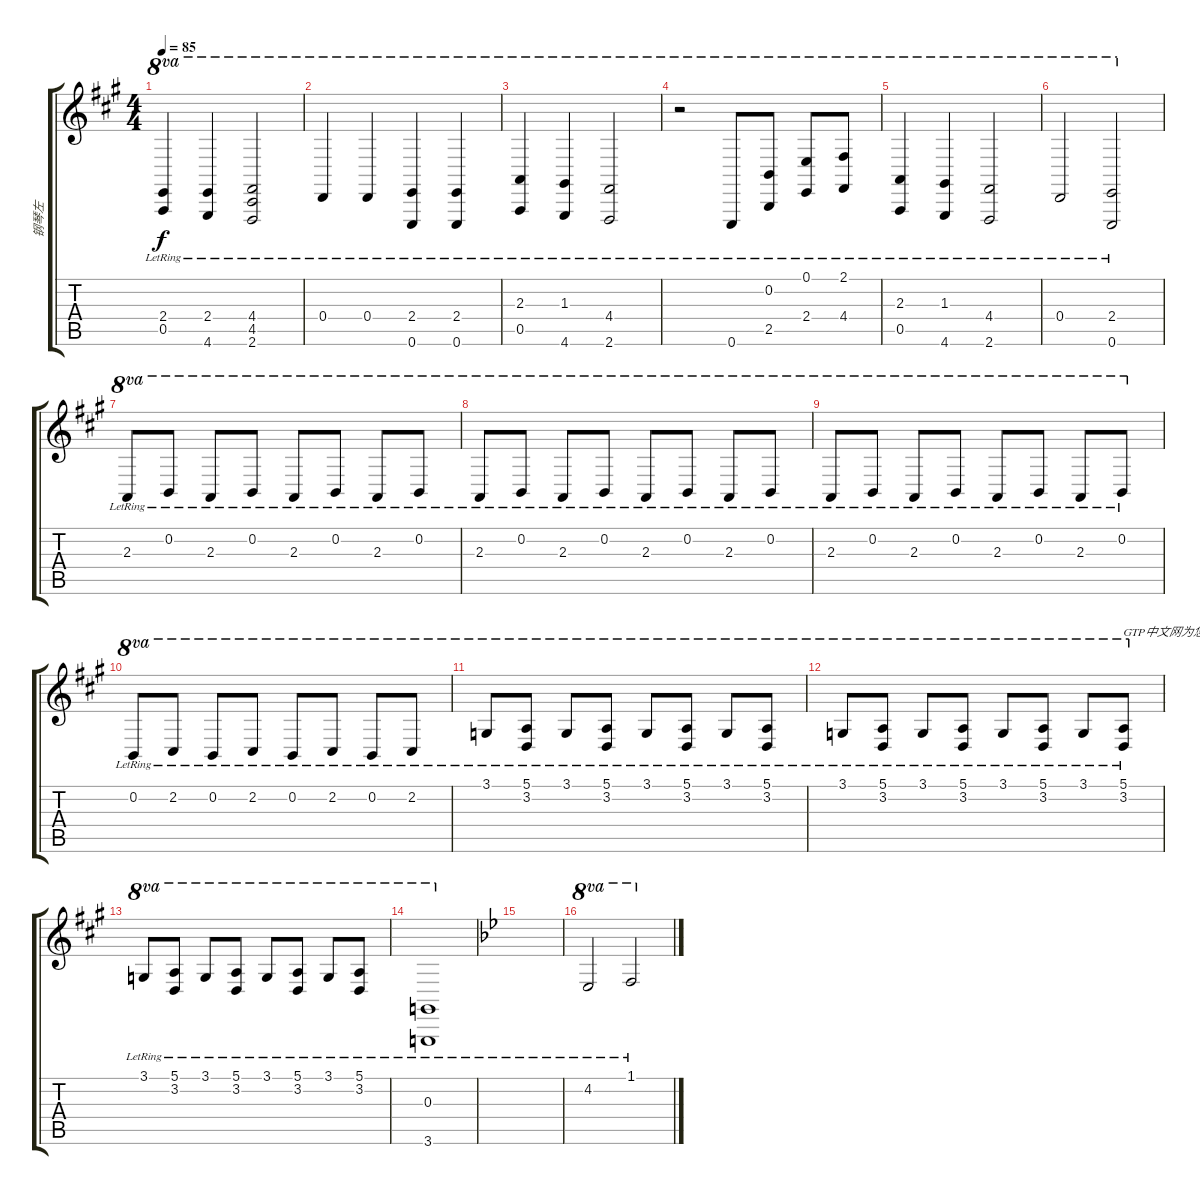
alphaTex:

\track ("钢琴左" "钢琴左") {instrument acousticgrandpiano}
\staff {score tabs}
\tuning (E4 B3 G3 D3 A2 E2) {hide}
\ts (4 4)
\tempo 85
\clef g2
\ks a
(2.4{lr} 0.5{lr}).4{ot 8va dy f} (2.4{lr} 4.6{lr}).4{ot 8va} (4.4{lr} 4.5{lr} 2.6{lr}).2{ot 8va} |
0.4{lr}.4{ot 8va} 0.4{lr}.4{ot 8va} (2.4{lr} 0.6{lr}).4{ot 8va} (2.4{lr} 0.6{lr}).4{ot 8va} |
(2.3{lr} 0.5{lr}).4{ot 8va} (1.3{lr} 4.6{lr}).4{ot 8va} (4.4{lr} 2.6{lr}).2{ot 8va} |
r.2{ot 8va} 0.6{lr}.8{ot 8va} (0.2{lr} 2.5{lr}).8{ot 8va} (0.1{lr} 2.4{lr}).8{ot 8va} (2.1{lr} 4.4{lr}).8{ot 8va} |
(2.3{lr} 0.5{lr}).4{ot 8va} (1.3{lr} 4.6{lr}).4{ot 8va} (4.4{lr} 2.6{lr}).2{ot 8va} |
0.4{lr}.2{ot 8va} (2.4{lr} 0.6{lr}).2{ot 8va} |
2.3{lr}.8{ot 8va} 0.2{lr}.8{ot 8va} 2.3{lr}.8{ot 8va} 0.2{lr}.8{ot 8va} 2.3{lr}.8{ot 8va} 0.2{lr}.8{ot 8va} 2.3{lr}.8{ot 8va} 0.2{lr}.8{ot 8va} |
2.3{lr}.8{ot 8va} 0.2{lr}.8{ot 8va} 2.3{lr}.8{ot 8va} 0.2{lr}.8{ot 8va} 2.3{lr}.8{ot 8va} 0.2{lr}.8{ot 8va} 2.3{lr}.8{ot 8va} 0.2{lr}.8{ot 8va} |
2.3{lr}.8{ot 8va} 0.2{lr}.8{ot 8va} 2.3{lr}.8{ot 8va} 0.2{lr}.8{ot 8va} 2.3{lr}.8{ot 8va} 0.2{lr}.8{ot 8va} 2.3{lr}.8{ot 8va} 0.2{lr}.8{ot 8va} |
0.2{lr}.8{ot 8va} 2.2{lr}.8{ot 8va} 0.2{lr}.8{ot 8va} 2.2{lr}.8{ot 8va} 0.2{lr}.8{ot 8va} 2.2{lr}.8{ot 8va} 0.2{lr}.8{ot 8va} 2.2{lr}.8{ot 8va} |
3.1{lr}.8{ot 8va} (5.1{lr} 3.2{lr}).8{ot 8va} 3.1{lr}.8{ot 8va} (5.1{lr} 3.2{lr}).8{ot 8va} 3.1{lr}.8{ot 8va} (5.1{lr} 3.2{lr}).8{ot 8va} 3.1{lr}.8{ot 8va} (5.1{lr} 3.2{lr}).8{ot 8va} |
3.1{lr}.8{ot 8va} (5.1{lr} 3.2{lr}).8{ot 8va} 3.1{lr}.8{ot 8va} (5.1{lr} 3.2{lr}).8{ot 8va} 3.1{lr}.8{ot 8va} (5.1{lr} 3.2{lr}).8{ot 8va} 3.1{lr}.8{ot 8va} (5.1{lr} 3.2{lr}).8{ot 8va txt "GTP中文网为您提供优秀的谱子"} |
3.1{lr}.8{ot 8va} (5.1{lr} 3.2{lr}).8{ot 8va} 3.1{lr}.8{ot 8va} (5.1{lr} 3.2{lr}).8{ot 8va} 3.1{lr}.8{ot 8va} (5.1{lr} 3.2{lr}).8{ot 8va} 3.1{lr}.8{ot 8va} (5.1{lr} 3.2{lr}).8{ot 8va} |
(0.3{lr} 3.6{lr}).1{ot 8va} |
\ks bb
|
4.2{lr}.2{ot 8va} 1.1{lr}.2{ot 8va}
